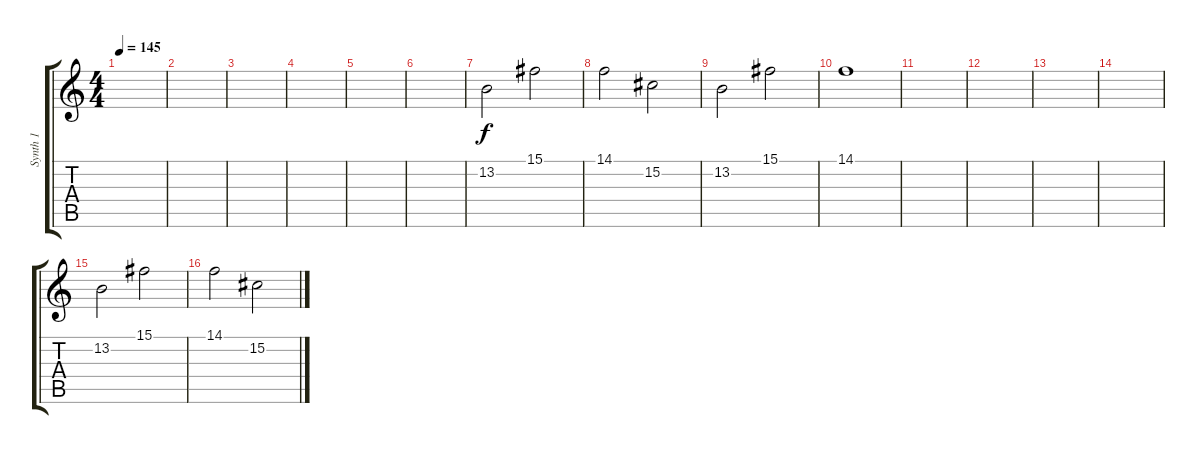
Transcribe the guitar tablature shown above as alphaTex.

\track ("Synth 1" "Synth 1") {instrument fx3crystal}
\staff {score tabs}
\tuning (Eb4 Bb3 Gb3 Db3 Ab2 Eb2) {hide}
\ts (4 4)
\tempo 145
\clef g2
\ks c
|
|
|
|
|
|
13.2.2 15.1.2 |
14.1.2 15.2.2 |
13.2.2 15.1.2 |
14.1.1 |
|
|
|
|
13.2.2 15.1.2 |
14.1.2 15.2.2
